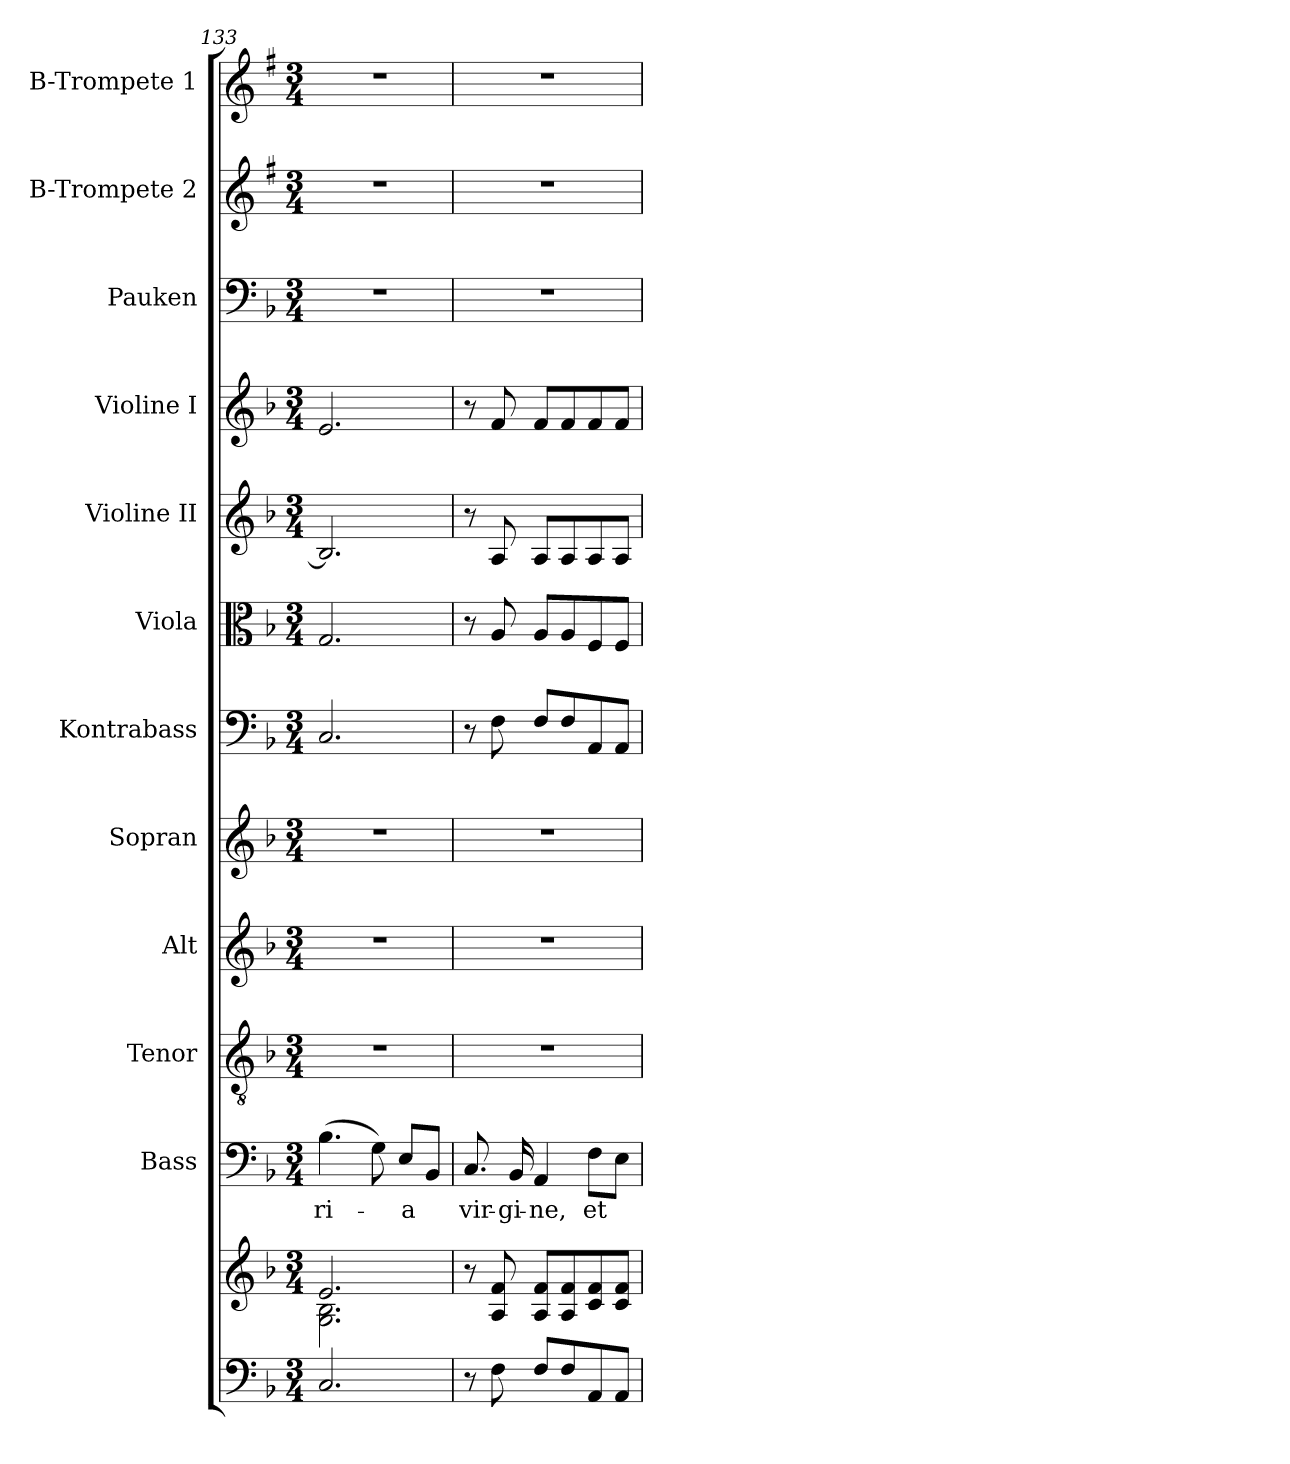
**kern	**kern	**kern	**text	**kern	**kern	**kern	**kern	**kern	**kern	**kern	**kern	**kern	**kern
*part12	*part12	*part11	*part11	*part10	*part9	*part8	*part7	*part6	*part5	*part4	*part3	*part2	*part1
*staff13	*staff12	*staff11	*staff11	*staff10	*staff9	*staff8	*staff7	*staff6	*staff5	*staff4	*staff3	*staff2	*staff1
*	*	*I"Bass	*	*I"Tenor	*I"Alt	*I"Sopran	*I"Kontrabass	*I"Viola	*I"Violine II	*I"Violine I	*I"Pauken	*I"B-Trompete 2	*I"B-Trompete 1
*	*	*I'B.	*	*I'T.	*I'A.	*I'S.	*I'Kb.	*I'Vla.	*I'Vl. II	*I'Vl. I	*I'Pk.	*I'B Trp. 2	*I'B Trp. 1
!!LO:PB:g=z
*clefF4	*clefG2	*clefF4	*	*clefGv2	*clefG2	*clefG2	*clefF4	*clefC3	*clefG2	*clefG2	*clefF4	*clefG2	*clefG2
*	*	*	*	*	*	*	*ITrd7c12	*	*	*	*	*ITrd1c2	*ITrd1c2
*k[b-]	*k[b-]	*k[b-]	*	*k[b-]	*k[b-]	*k[b-]	*k[b-]	*k[b-]	*k[b-]	*k[b-]	*k[b-]	*k[b-]	*k[b-]
*F:	*F:	*F:	*	*F:	*F:	*F:	*F:	*F:	*F:	*F:	*F:	*F:	*F:
*M3/4	*M3/4	*M3/4	*	*M3/4	*M3/4	*M3/4	*M3/4	*M3/4	*M3/4	*M3/4	*M3/4	*M3/4	*M3/4
=133	=133	=133	=133	=133	=133	=133	=133	=133	=133	=133	=133	=133	=133
*	*^	*	*	*	*	*	*	*	*	*	*	*	*
!	!	!	!	!LO:LY:b	!	!	!	!	!	!	!	!	!	!
2.C/	2.e/	2.G\ 2.B-\	(>4.B-\	-ri-	2.r	2.r	2.r	2.CC/	2.G/	2.B-/]	2.e/	2.r	2.r	2.r
.	.	.	8G\)	.	.	.	.	.	.	.	.	.	.	.
!	!	!	!	!LO:LY:b	!	!	!	!	!	!	!	!	!	!
.	.	.	8E/L	-a	.	.	.	.	.	.	.	.	.	.
.	.	.	8BB-/J	.	.	.	.	.	.	.	.	.	.	.
*	*v	*v	*	*	*	*	*	*	*	*	*	*	*	*
=134	=134	=134	=134	=134	=134	=134	=134	=134	=134	=134	=134	=134	=134
!	!	!	!LO:LY:b	!	!	!	!	!	!	!	!	!	!
8r	8r	8.C/	vir-	2.r	2.r	2.r	8r	8r	8r	8r	2.r	2.r	2.r
8F\	8A/ 8f/	.	.	.	.	.	8FF\	8A/	8A/	8f/	.	.	.
!	!	!	!LO:LY:b	!	!	!	!	!	!	!	!	!	!
.	.	16BB-/	-gi-	.	.	.	.	.	.	.	.	.	.
!	!	!	!LO:LY:b	!	!	!	!	!	!	!	!	!	!
8F/L	8A/ 8f/L	4AA/	-ne,	.	.	.	8FF/L	8A/L	8A/L	8f/L	.	.	.
8F/	8A/ 8f/	.	.	.	.	.	8FF/	8A/	8A/	8f/	.	.	.
!	!	!	!LO:LY:b	!	!	!	!	!	!	!	!	!	!
8AA/	8c/ 8f/	8F\L	et	.	.	.	8AAA/	8F/	8A/	8f/	.	.	.
8AA/J	8c/ 8f/J	8E\J	.	.	.	.	8AAA/J	8F/J	8A/J	8f/J	.	.	.
=	=	=	=	=	=	=	=	=	=	=	=	=	=
*-	*-	*-	*-	*-	*-	*-	*-	*-	*-	*-	*-	*-	*-
